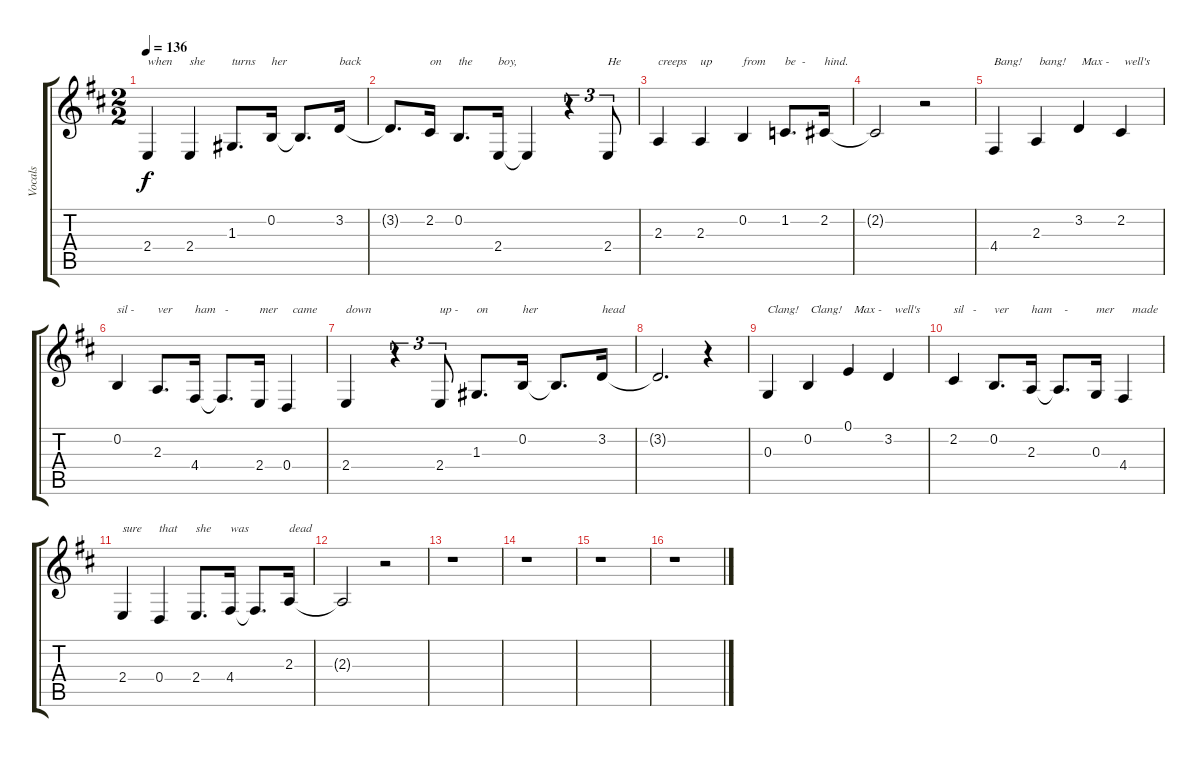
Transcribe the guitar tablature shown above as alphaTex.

\track ("Vocals" "Vocals") {instrument altosax}
\staff {score tabs}
\tuning (E4 B3 G3 D3 A2 E2) {hide}
\ts (2 2)
\tempo 136
\clef g2
\ks d
2.4.4{txt "when" dy f} 2.4.4{txt "she"} 1.3.8{d txt "turns"} 0.2.16{txt "her"} 0.2{t}.8{d} 3.2.16{txt "back"} |
3.2{t}.8{d} 2.2.16{txt "on"} 0.2.8{d txt "the"} 2.4.16{txt "boy,"} 2.4{t}.4 r.4{tu (3 2)} 2.4.8{tu (3 2) txt "He"} |
2.3.4{txt "creeps"} 2.3.4{txt "up"} 0.2.4{txt "from"} 1.2.8{d txt "be  -"} 2.2.16{txt "hind."} |
2.2{t}.2 r.2 |
4.4.4{txt "Bang!"} 2.3.4{txt " bang!"} 3.2.4{txt " Max -"} 2.2.4{txt " well's"} |
0.2.4{txt "sil -"} 2.3.8{d txt "ver"} 4.4.16{txt "ham   -"} 4.4{t}.8{d} 2.4.16{txt "mer"} 0.4.4{txt "  came"} |
2.4.4{txt "down"} r.4{tu (3 2)} 2.4.8{tu (3 2) txt "up -"} 1.3.8{d txt "on"} 0.2.16{txt "her" beam split} 0.2{t}.8{d} 3.2.16{txt "head"} |
3.2{t}.2{d} r.4 |
0.3.4{txt "Clang!"} 0.2.4{txt " Clang!"} 0.1.4{txt "  Max -"} 3.2.4{txt "  well's"} |
2.2.4{txt "sil   -"} 0.2.8{d txt "ver"} 2.3.16{txt "ham    -"} 2.3{t}.8{d} 0.3.16{txt "mer"} 4.4.4{txt "   made"} |
2.4.4{txt "sure"} 0.4.4{txt "that"} 2.4.8{d txt "she"} 4.4.16{txt "was"} 4.4{t}.8{d} 2.3.16{txt "dead"} |
2.3{t}.2 r.2 |
r.1 |
r.1 |
r.1 |
r.1
